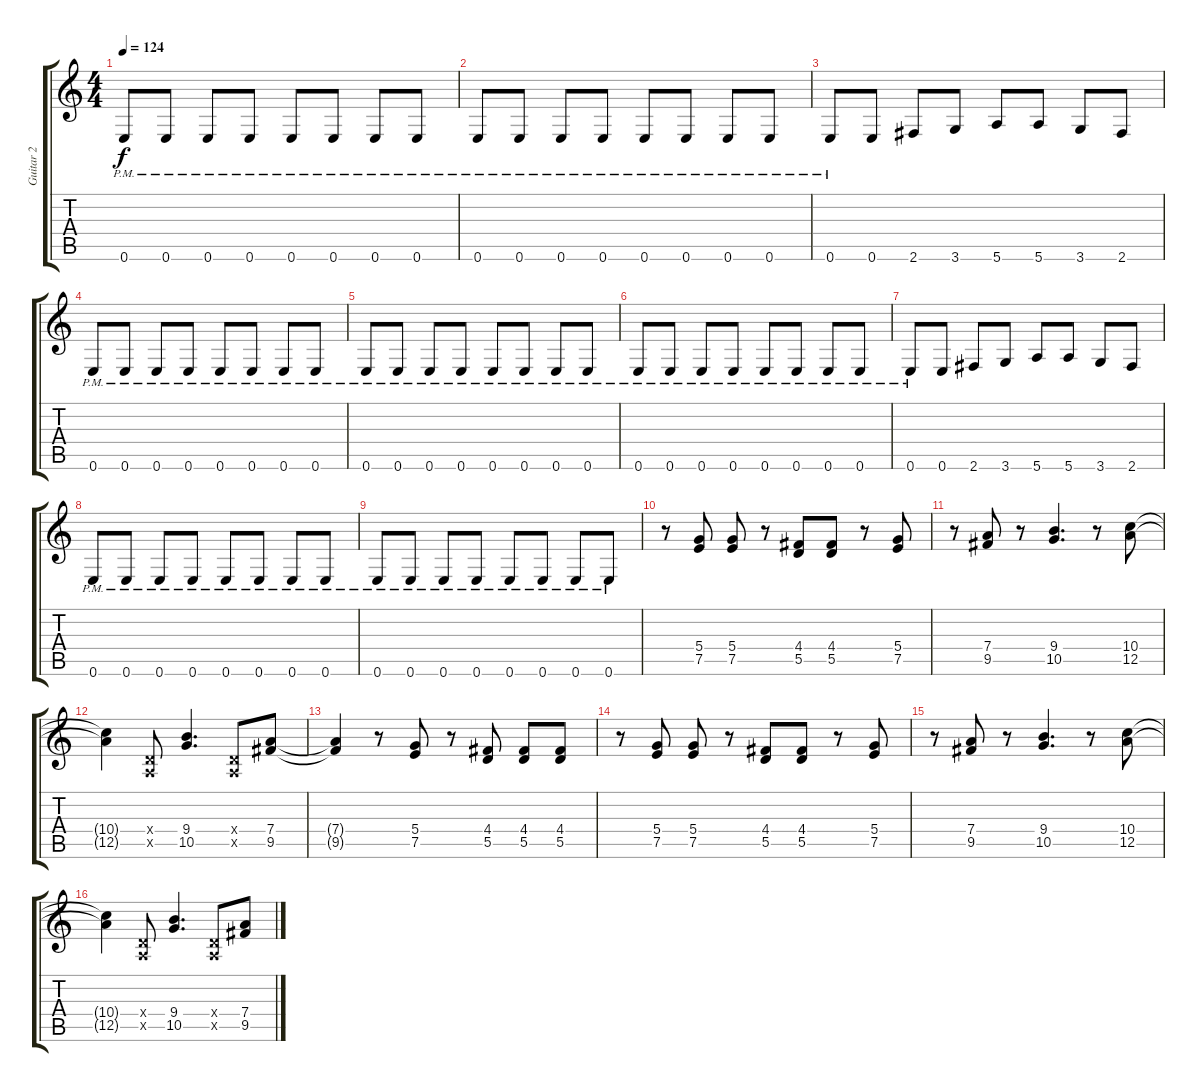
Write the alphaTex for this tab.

\track ("Guitar 2" "Guitar 2") {instrument overdrivenguitar}
\staff {score tabs}
\tuning (E4 B3 G3 D3 A2 E2) {hide}
\ts (4 4)
\tempo 124
\clef g2
\ks c
0.6{pm}.8{dy f} 0.6{pm}.8 0.6{pm}.8 0.6{pm}.8 0.6{pm}.8 0.6{pm}.8 0.6{pm}.8 0.6{pm}.8 |
0.6{pm}.8 0.6{pm}.8 0.6{pm}.8 0.6{pm}.8 0.6{pm}.8 0.6{pm}.8 0.6{pm}.8 0.6{pm}.8 |
0.6{pm}.8 0.6.8 2.6.8 3.6.8 5.6.8 5.6.8 3.6.8 2.6.8 |
0.6{pm}.8 0.6{pm}.8 0.6{pm}.8 0.6{pm}.8 0.6{pm}.8 0.6{pm}.8 0.6{pm}.8 0.6{pm}.8 |
0.6{pm}.8 0.6{pm}.8 0.6{pm}.8 0.6{pm}.8 0.6{pm}.8 0.6{pm}.8 0.6{pm}.8 0.6{pm}.8 |
0.6{pm}.8 0.6{pm}.8 0.6{pm}.8 0.6{pm}.8 0.6{pm}.8 0.6{pm}.8 0.6{pm}.8 0.6{pm}.8 |
0.6{pm}.8 0.6.8 2.6.8 3.6.8 5.6.8 5.6.8 3.6.8 2.6.8 |
0.6{pm}.8 0.6{pm}.8 0.6{pm}.8 0.6{pm}.8 0.6{pm}.8 0.6{pm}.8 0.6{pm}.8 0.6{pm}.8 |
0.6{pm}.8 0.6{pm}.8 0.6{pm}.8 0.6{pm}.8 0.6{pm}.8 0.6{pm}.8 0.6{pm}.8 0.6{pm}.8 |
r.8 (5.4 7.5).8 (5.4 7.5).8 r.8 (4.4 5.5).8 (4.4 5.5).8 r.8 (5.4 7.5).8 |
r.8 (7.4 9.5).8 r.8 (9.4 10.5).4{d} r.8 (10.4 12.5).8 |
(10.4{t} 12.5{t}).4 (0.4{x} 0.5{x}).8 (9.4 10.5).4{d} (0.4{x} 0.5{x}).8 (7.4 9.5).8 |
(7.4{t} 9.5{t}).4 r.8 (5.4 7.5).8 r.8 (4.4 5.5).8 (4.4 5.5).8 (4.4 5.5).8 |
r.8 (5.4 7.5).8 (5.4 7.5).8 r.8 (4.4 5.5).8 (4.4 5.5).8 r.8 (5.4 7.5).8 |
r.8 (7.4 9.5).8 r.8 (9.4 10.5).4{d} r.8 (10.4 12.5).8 |
(10.4{t} 12.5{t}).4 (0.4{x} 0.5{x}).8 (9.4 10.5).4{d} (0.4{x} 0.5{x}).8 (7.4 9.5).8
